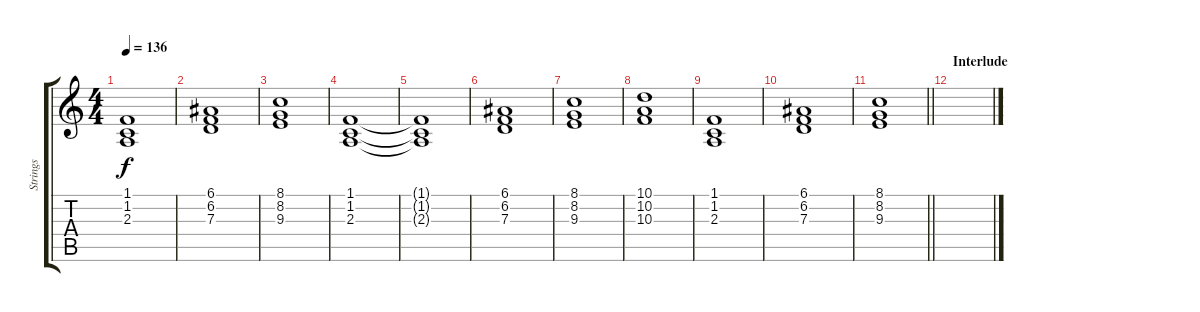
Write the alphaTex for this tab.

\track ("Strings" "Strings") {instrument stringensemble1}
\staff {score tabs}
\tuning (E4 B3 G3 D3 A2 E2) {hide}
\ts (4 4)
\tempo 136
\clef g2
\ks c
(1.1{t} 1.2{t} 2.3{t}).1{dy f} |
(6.1 6.2 7.3).1 |
(8.1 8.2 9.3).1 |
(1.1 1.2 2.3).1 |
(1.1{t} 1.2{t} 2.3{t}).1 |
(6.1 6.2 7.3).1 |
(8.1 8.2 9.3).1 |
(10.1 10.2 10.3).1 |
(1.1 1.2 2.3).1 |
(6.1 6.2 7.3).1 |
\barLineRight lightlight
(8.1 8.2 9.3).1 |
\section ("" "Interlude")
